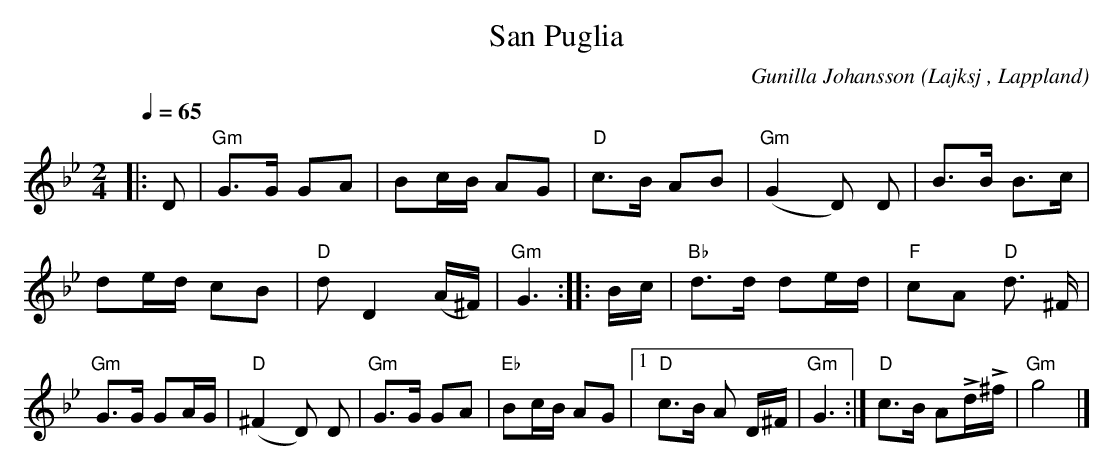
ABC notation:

X:1
T:San Puglia
C:Gunilla Johansson
O:Lajksj , Lappland
Q:1/4=65
M:2/4
L:1/16
K:Gm
|:D2|"Gm"G3G G2A2|B2cB A2G2|"D"c3B A2B2|"Gm"(G4 D2) D2|B3B B3c|d2ed c2B2|"D"d2 D4 (A^F)|"Gm"G6::Bc|"Bb"d3d d2ed|"F"c2A2 "D"d3 ^F|"Gm"G3G G2AG|"D"(^F4 D2) D2|"Gm"G3G G2A2|"Eb"B2cB A2G2|1"D" c3B A2 D^F|"Gm"G6 :|"D"2c3B A2LdL^f|"Gm"g8|]
